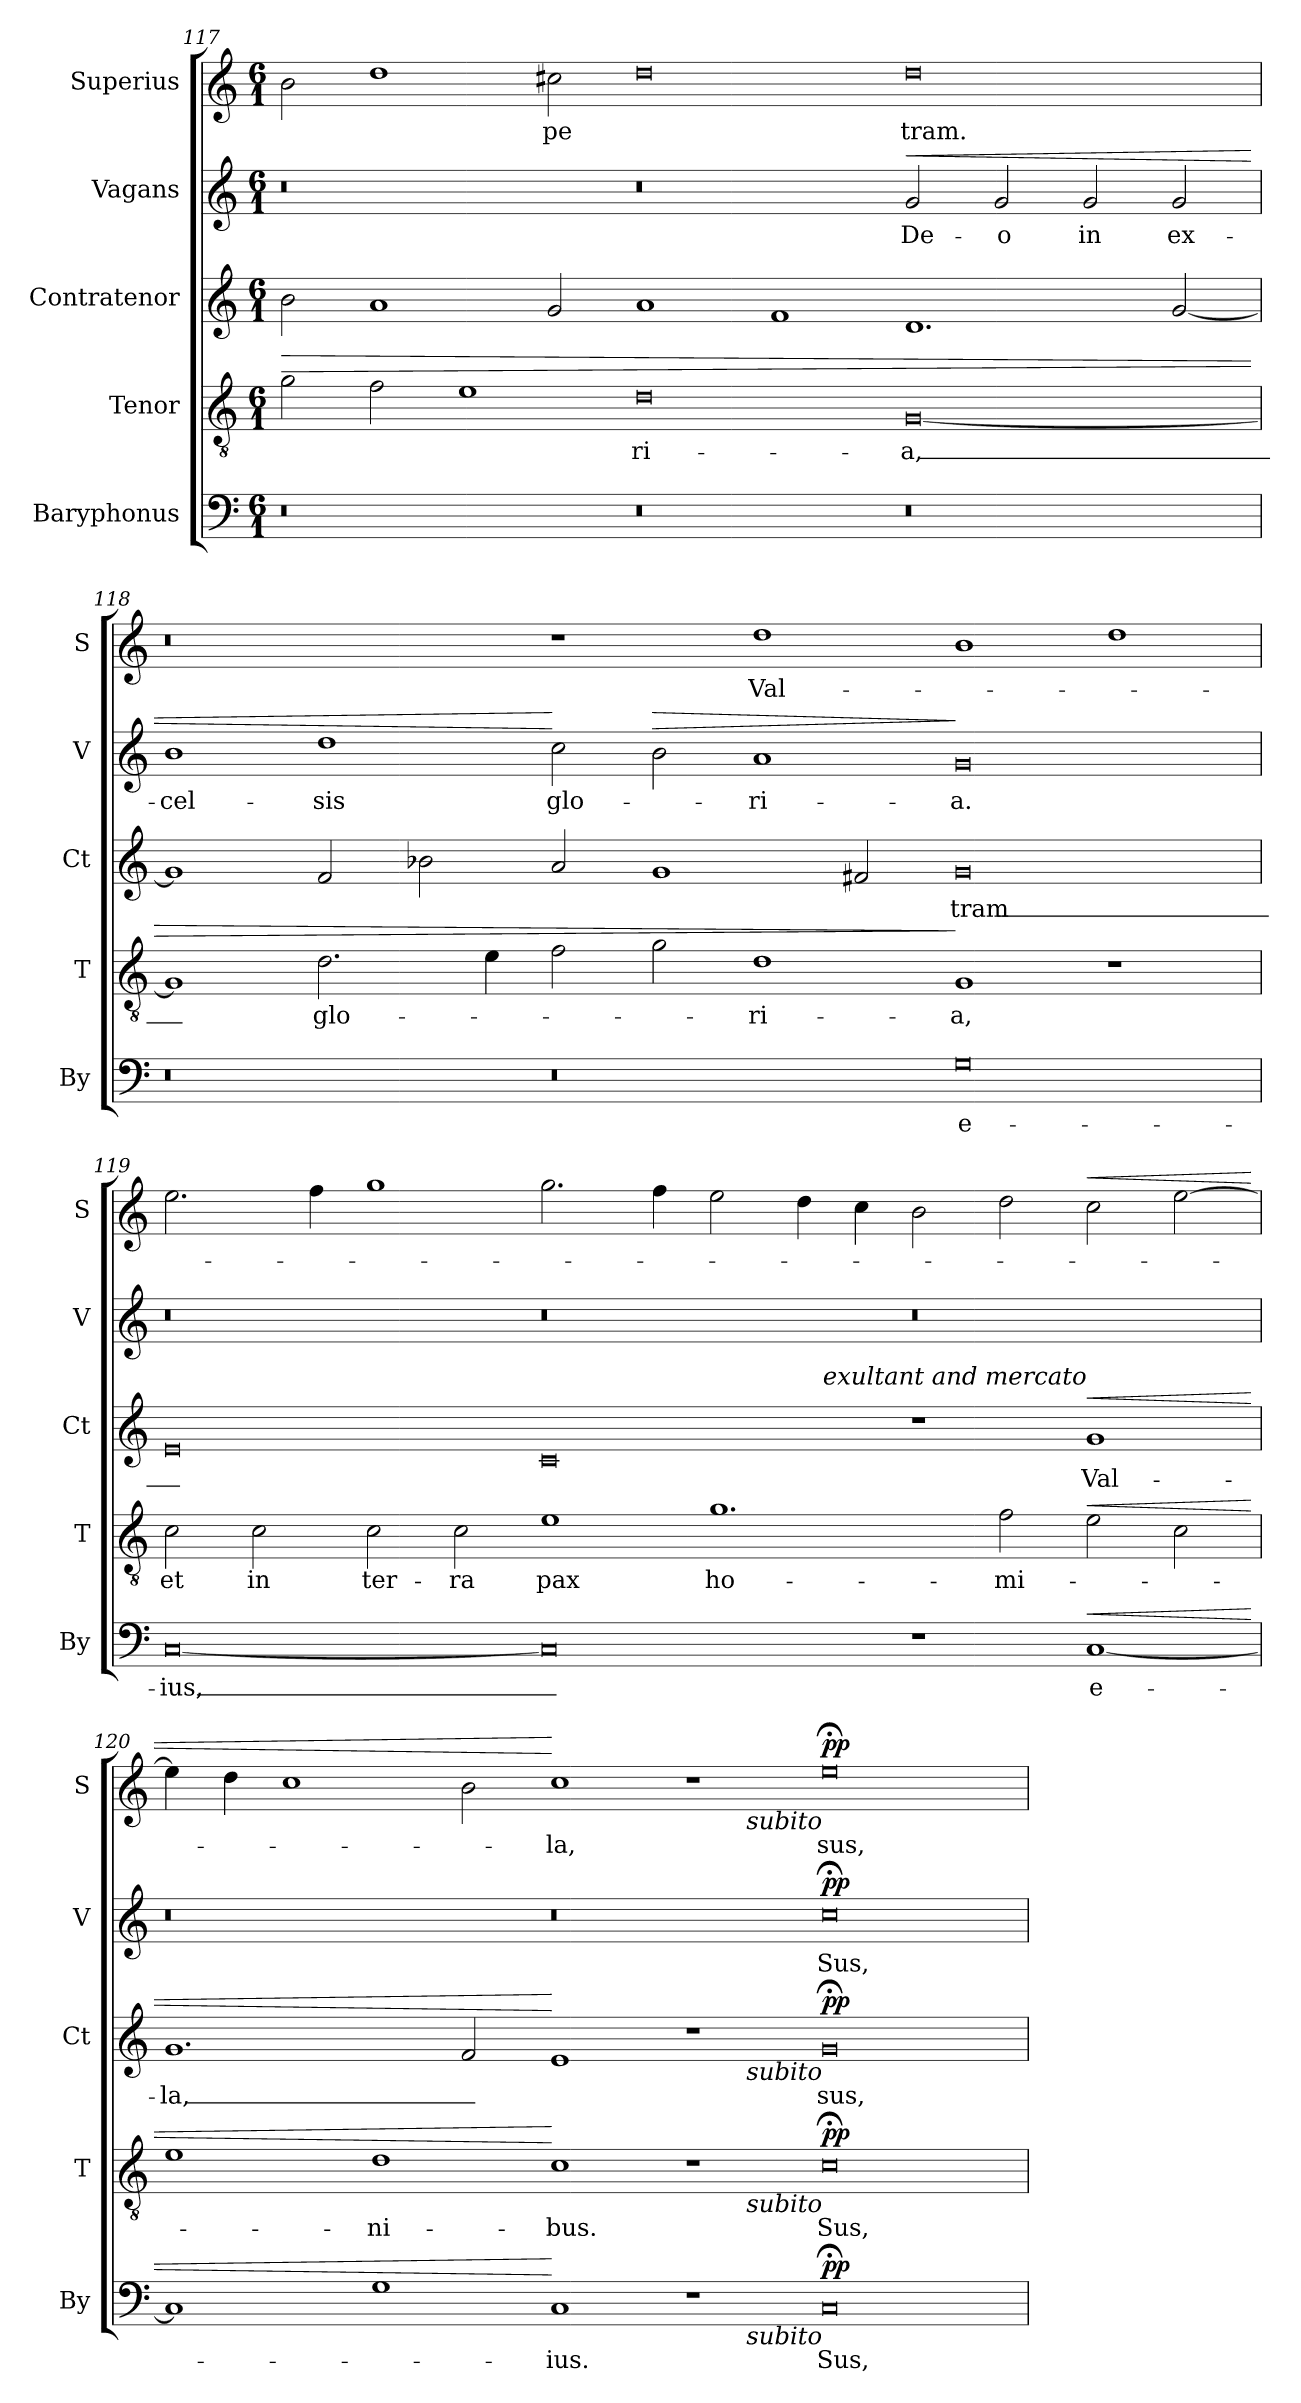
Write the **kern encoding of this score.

**kern	**text	**dynam	**kern	**text	**dynam	**kern	**text	**dynam	**kern	**text	**dynam	**kern	**text	**dynam
*part5	*part5	*part5	*part4	*part4	*part4	*part3	*part3	*part3	*part2	*part2	*part2	*part1	*part1	*part1
*staff5	*staff5	*staff5	*staff4	*staff4	*staff4	*staff3	*staff3	*staff3	*staff2	*staff2	*staff2	*staff1	*staff1	*staff1
*I"Baryphonus	*	*	*I"Tenor	*	*	*I"Contratenor	*	*	*I"Vagans	*	*	*I"Superius	*	*
*I'By	*	*	*I'T	*	*	*I'Ct	*	*	*I'V	*	*	*I'S	*	*
*clefF4	*	*	*clefGv2	*	*	*clefG2	*	*	*clefG2	*	*	*clefG2	*	*
*k[]	*	*	*k[]	*	*	*k[]	*	*	*k[]	*	*	*k[]	*	*
*M6/1	*	*	*M6/1	*	*	*M6/1	*	*	*M6/1	*	*	*M6/1	*	*
=117	=117	=117	=117	=117	=117	=117	=117	=117	=117	=117	=117	=117	=117	=117
!	!	!	!	!	!LO:HP:a	!	!	!	!	!	!	!	!	!
0r	.	.	2g\	.	>	2b\	.	.	0r	.	.	2b\	.	.
.	.	.	2f\	.	.	1a	.	.	.	.	.	1dd	.	.
.	.	.	1e	.	.	.	.	.	.	.	.	.	.	.
.	.	.	.	.	.	2g/	.	.	.	.	.	2cc#X\	-pe	.
0r	.	.	0d	-ri-	.	1a	.	.	0r	.	.	0dd	.	.
.	.	.	.	.	.	1f	.	.	.	.	.	.	.	.
!	!	!	!	!	!	!	!	!	!	!	!LO:HP:a	!	!	!
0r	.	.	[0G	-a,_	.	1.d	.	.	2g/	De-	<	0dd	tram.	.
.	.	.	.	.	.	.	.	.	2g/	-o	.	.	.	.
.	.	.	.	.	.	.	.	.	2g/	in	.	.	.	.
.	.	.	.	.	.	[2g/	.	.	2g/	ex-	.	.	.	.
=118	=118	=118	=118	=118	=118	=118	=118	=118	=118	=118	=118	=118	=118	=118
0r	.	.	1G]	_	.	1g]	.	.	1b	-cel-	.	0r	.	.
.	.	.	2.d\	glo-	.	2f/	.	.	1dd	-sis	.	.	.	.
.	.	.	.	.	.	2b-X\	.	.	.	.	.	.	.	.
.	.	.	4e\	.	.	.	.	.	.	.	.	.	.	.
0r	.	.	2f\	.	.	2a/	.	.	2cc\	glo-	[	1r	.	.
!	!	!	!	!	!	!	!	!	!	!	!LO:HP:a	!	!	!
.	.	.	2g\	.	.	1g	.	.	2b\	.	>	.	.	.
.	.	.	1d	-ri-	.	.	.	.	1a	-ri-	.	1dd	Val-	.
.	.	.	.	.	.	2f#X/	.	.	.	.	.	.	.	.
0G	e-	.	1G	-a,	]	0g	-tram_	.	0g	-a.	]	1b	.	.
.	.	.	1r	.	.	.	.	.	.	.	.	1dd	.	.
=119	=119	=119	=119	=119	=119	=119	=119	=119	=119	=119	=119	=119	=119	=119
[0C	-ius,_	.	2c\	et	.	0e	_	.	0r	.	.	2.ee\	.	.
.	.	.	2c\	in	.	.	.	.	.	.	.	.	.	.
.	.	.	.	.	.	.	.	.	.	.	.	4ff\	.	.
.	.	.	2c\	ter-	.	.	.	.	.	.	.	1gg	.	.
.	.	.	2c\	-ra	.	.	.	.	.	.	.	.	.	.
0C]	_	.	1e	pax	.	0c	_	.	0r	.	.	2.gg\	.	.
.	.	.	.	.	.	.	.	.	.	.	.	4ff\	.	.
.	.	.	1.g	ho-	.	.	.	.	.	.	.	2ee\	.	.
.	.	.	.	.	.	.	.	.	.	.	.	4dd\	.	.
.	.	.	.	.	.	.	.	.	.	.	.	4cc\	.	.
1r	.	.	.	.	.	1r	.	.	0r	.	.	2b\	.	.
.	.	.	2f\	-mi-	.	.	.	.	.	.	.	2dd\	.	.
!	!	!	!	!	!	!LO:TX:a:i:rj:t=exultant and mercato	!	!	!	!	!	!	!	!
!	!	!LO:HP:a	!	!	!LO:HP:a	!	!	!LO:HP:a	!	!	!	!	!	!LO:HP:a
[1C	e-	<	2e\	.	<	1g	Val-	<	.	.	.	2cc\	.	<
.	.	.	2c\	.	.	.	.	.	.	.	.	[2ee\	.	.
=120	=120	=120	=120	=120	=120	=120	=120	=120	=120	=120	=120	=120	=120	=120
1C]	.	.	1e	.	.	1.g	-la,_	.	0r	.	.	4ee\]	.	.
.	.	.	.	.	.	.	.	.	.	.	.	4dd\	.	.
.	.	.	.	.	.	.	.	.	.	.	.	1cc	.	.
1G	.	.	1d	-ni-	.	.	.	.	.	.	.	.	.	.
.	.	.	.	.	.	2f/	_	.	.	.	.	2b\	.	.
1C	-ius.	[	1c	-bus.	[	1e	_	[	0r	.	.	1cc	-la,	[
1r	.	.	1r	.	.	1r	.	.	.	.	.	1r	.	.
!	!	!	!	!	!	!	!	!	!	!	!	!LO:TX:b:i:rj:t=subito	!	!
!	!	!	!	!	!	!LO:TX:b:i:rj:t=subito	!	!	!	!	!	!	!	!
!	!	!	!LO:TX:b:i:rj:t=subito	!	!	!	!	!	!	!	!	!	!	!
!LO:TX:b:i:rj:t=subito	!	!	!	!	!	!	!	!	!	!	!	!	!	!
!	!	!LO:DY:b	!	!	!LO:DY:b	!	!	!LO:DY:b	!	!	!LO:DY:b	!	!	!LO:DY:b
0C;<	Sus,	pp	0c;<	Sus,	pp	0g;<	sus,	pp	0cc;<	Sus,	pp	0ee;<	sus,	pp
=	=	=	=	=	=	=	=	=	=	=	=	=	=	=
*-	*-	*-	*-	*-	*-	*-	*-	*-	*-	*-	*-	*-	*-	*-
